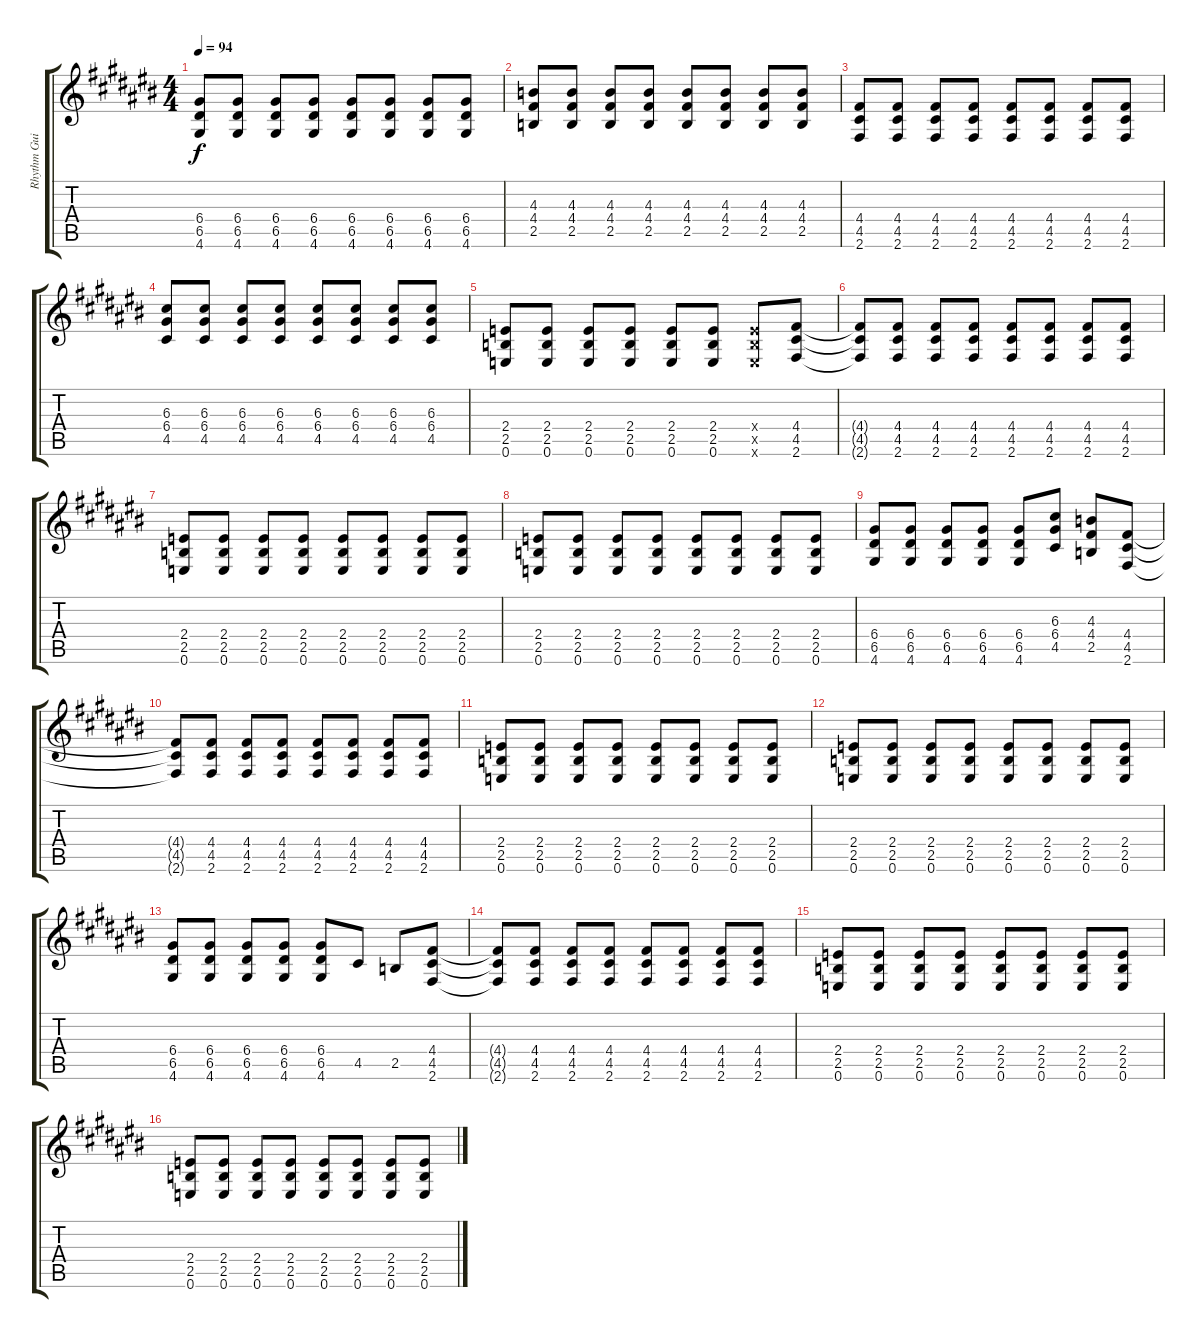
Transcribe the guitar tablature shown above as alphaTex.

\track ("Rhythm Guitar" "Rhythm Gui") {instrument electricguitarclean}
\staff {score tabs}
\tuning (E4 B3 G3 D3 A2 E2) {hide}
\ts (4 4)
\tempo 94
\clef g2
\ks c#
(6.4 6.5 4.6).8{dy f} (6.4 6.5 4.6).8 (6.4 6.5 4.6).8 (6.4 6.5 4.6).8 (6.4 6.5 4.6).8 (6.4 6.5 4.6).8 (6.4 6.5 4.6).8 (6.4 6.5 4.6).8 |
(4.3 4.4 2.5).8 (4.3 4.4 2.5).8 (4.3 4.4 2.5).8 (4.3 4.4 2.5).8 (4.3 4.4 2.5).8 (4.3 4.4 2.5).8 (4.3 4.4 2.5).8 (4.3 4.4 2.5).8 |
(4.4 4.5 2.6).8 (4.4 4.5 2.6).8 (4.4 4.5 2.6).8 (4.4 4.5 2.6).8 (4.4 4.5 2.6).8 (4.4 4.5 2.6).8 (4.4 4.5 2.6).8 (4.4 4.5 2.6).8 |
(6.3 6.4 4.5).8 (6.3 6.4 4.5).8 (6.3 6.4 4.5).8 (6.3 6.4 4.5).8 (6.3 6.4 4.5).8 (6.3 6.4 4.5).8 (6.3 6.4 4.5).8 (6.3 6.4 4.5).8 |
(2.4 2.5 0.6).8 (2.4 2.5 0.6).8 (2.4 2.5 0.6).8 (2.4 2.5 0.6).8 (2.4 2.5 0.6).8 (2.4 2.5 0.6).8 (2.4{x} 2.5{x} 0.6{x}).8 (4.4 4.5 2.6).8 |
(4.4{t} 4.5{t} 2.6{t}).8 (4.4 4.5 2.6).8 (4.4 4.5 2.6).8 (4.4 4.5 2.6).8 (4.4 4.5 2.6).8 (4.4 4.5 2.6).8 (4.4 4.5 2.6).8 (4.4 4.5 2.6).8 |
(2.4 2.5 0.6).8 (2.4 2.5 0.6).8 (2.4 2.5 0.6).8 (2.4 2.5 0.6).8 (2.4 2.5 0.6).8 (2.4 2.5 0.6).8 (2.4 2.5 0.6).8 (2.4 2.5 0.6).8 |
(2.4 2.5 0.6).8 (2.4 2.5 0.6).8 (2.4 2.5 0.6).8 (2.4 2.5 0.6).8 (2.4 2.5 0.6).8 (2.4 2.5 0.6).8 (2.4 2.5 0.6).8 (2.4 2.5 0.6).8 |
(6.4 6.5 4.6).8 (6.4 6.5 4.6).8 (6.4 6.5 4.6).8 (6.4 6.5 4.6).8 (6.4 6.5 4.6).8 (6.3 6.4 4.5).8 (4.3 4.4 2.5).8 (4.4 4.5 2.6).8 |
(4.4{t} 4.5{t} 2.6{t}).8 (4.4 4.5 2.6).8 (4.4 4.5 2.6).8 (4.4 4.5 2.6).8 (4.4 4.5 2.6).8 (4.4 4.5 2.6).8 (4.4 4.5 2.6).8 (4.4 4.5 2.6).8 |
(2.4 2.5 0.6).8 (2.4 2.5 0.6).8 (2.4 2.5 0.6).8 (2.4 2.5 0.6).8 (2.4 2.5 0.6).8 (2.4 2.5 0.6).8 (2.4 2.5 0.6).8 (2.4 2.5 0.6).8 |
(2.4 2.5 0.6).8 (2.4 2.5 0.6).8 (2.4 2.5 0.6).8 (2.4 2.5 0.6).8 (2.4 2.5 0.6).8 (2.4 2.5 0.6).8 (2.4 2.5 0.6).8 (2.4 2.5 0.6).8 |
(6.4 6.5 4.6).8 (6.4 6.5 4.6).8 (6.4 6.5 4.6).8 (6.4 6.5 4.6).8 (6.4 6.5 4.6).8 4.5.8 2.5.8 (4.4 4.5 2.6).8 |
(4.4{t} 4.5{t} 2.6{t}).8 (4.4 4.5 2.6).8 (4.4 4.5 2.6).8 (4.4 4.5 2.6).8 (4.4 4.5 2.6).8 (4.4 4.5 2.6).8 (4.4 4.5 2.6).8 (4.4 4.5 2.6).8 |
(2.4 2.5 0.6).8 (2.4 2.5 0.6).8 (2.4 2.5 0.6).8 (2.4 2.5 0.6).8 (2.4 2.5 0.6).8 (2.4 2.5 0.6).8 (2.4 2.5 0.6).8 (2.4 2.5 0.6).8 |
(2.4 2.5 0.6).8 (2.4 2.5 0.6).8 (2.4 2.5 0.6).8 (2.4 2.5 0.6).8 (2.4 2.5 0.6).8 (2.4 2.5 0.6).8 (2.4 2.5 0.6).8 (2.4 2.5 0.6).8
